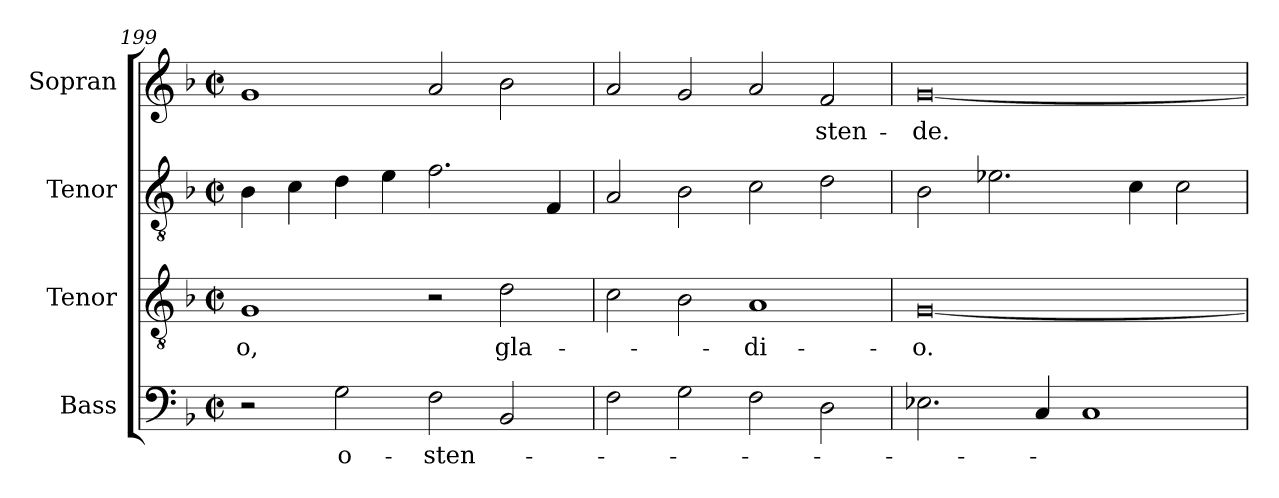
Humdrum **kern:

**kern	**text	**kern	**text	**kern	**kern	**text
*part4	*part4	*part3	*part3	*part2	*part1	*part1
*staff4	*staff4	*staff3	*staff3	*staff2	*staff1	*staff1
*I"Bass	*	*I"Tenor	*	*I"Tenor	*I"Sopran	*
*	*	*I'Tenor	*	*	*	*
*clefF4	*	*clefGv2	*	*clefGv2	*clefG2	*
*	*	*ITrd7c12	*	*ITrd7c12	*	*
*k[b-]	*	*k[b-]	*	*k[b-]	*k[b-]	*
*F:	*	*F:	*	*F:	*F:	*
*M2/2	*	*M2/2	*	*M2/2	*M2/2	*
*met(c|)	*	*met(c|)	*	*met(c|)	*met(c|)	*
=199	=199	=199	=199	=199	=199	=199
!	!	!	!LO:LY:b:color=#000000	!	!	!
2r	.	1GGi	-o,	4BB-i\	1gi	.
.	.	.	.	4Ci\	.	.
!	!LO:LY:b:color=#000000	!	!	!	!	!
2Gi\	o-	.	.	4Di\	.	.
.	.	.	.	4Ei\	.	.
!	!LO:LY:b:color=#000000	!	!	!	!	!
2Fi\	-sten-	2r	.	2.Fi\	2ai/	.
!	!	!	!LO:LY:b:color=#000000	!	!	!
2BB-i/	.	2Di\	gla-	.	2b-i\	.
.	.	.	.	4FFi/	.	.
=200	=200	=200	=200	=200	=200	=200
2Fi\	.	2Ci\	.	2AAi/	2ai/	.
2Gi\	.	2BB-i\	.	2BB-i\	2gi/	.
!	!	!	!LO:LY:b:color=#000000	!	!	!
2Fi\	.	1AAi	-di-	2Ci\	2ai/	.
!	!	!	!	!	!	!LO:LY:b:color=#000000
2Di\	.	.	.	2Di\	2fi/	-sten-
=201	=201	=201	=201	=201	=201	=201
!	!	!	!LO:LY:b:color=#000000	!	!	!
!	!	!	!	!	!	!LO:LY:b:color=#000000
2.E-Xi\	.	[<0GGi	-o.	2BB-i\	[<0gi	-de.
.	.	.	.	2.E-Xi\	.	.
4Ci/	.	.	.	.	.	.
1Ci	.	.	.	.	.	.
.	.	.	.	4Ci\	.	.
.	.	.	.	2Ci\	.	.
=	=	=	=	=	=	=
*-	*-	*-	*-	*-	*-	*-
